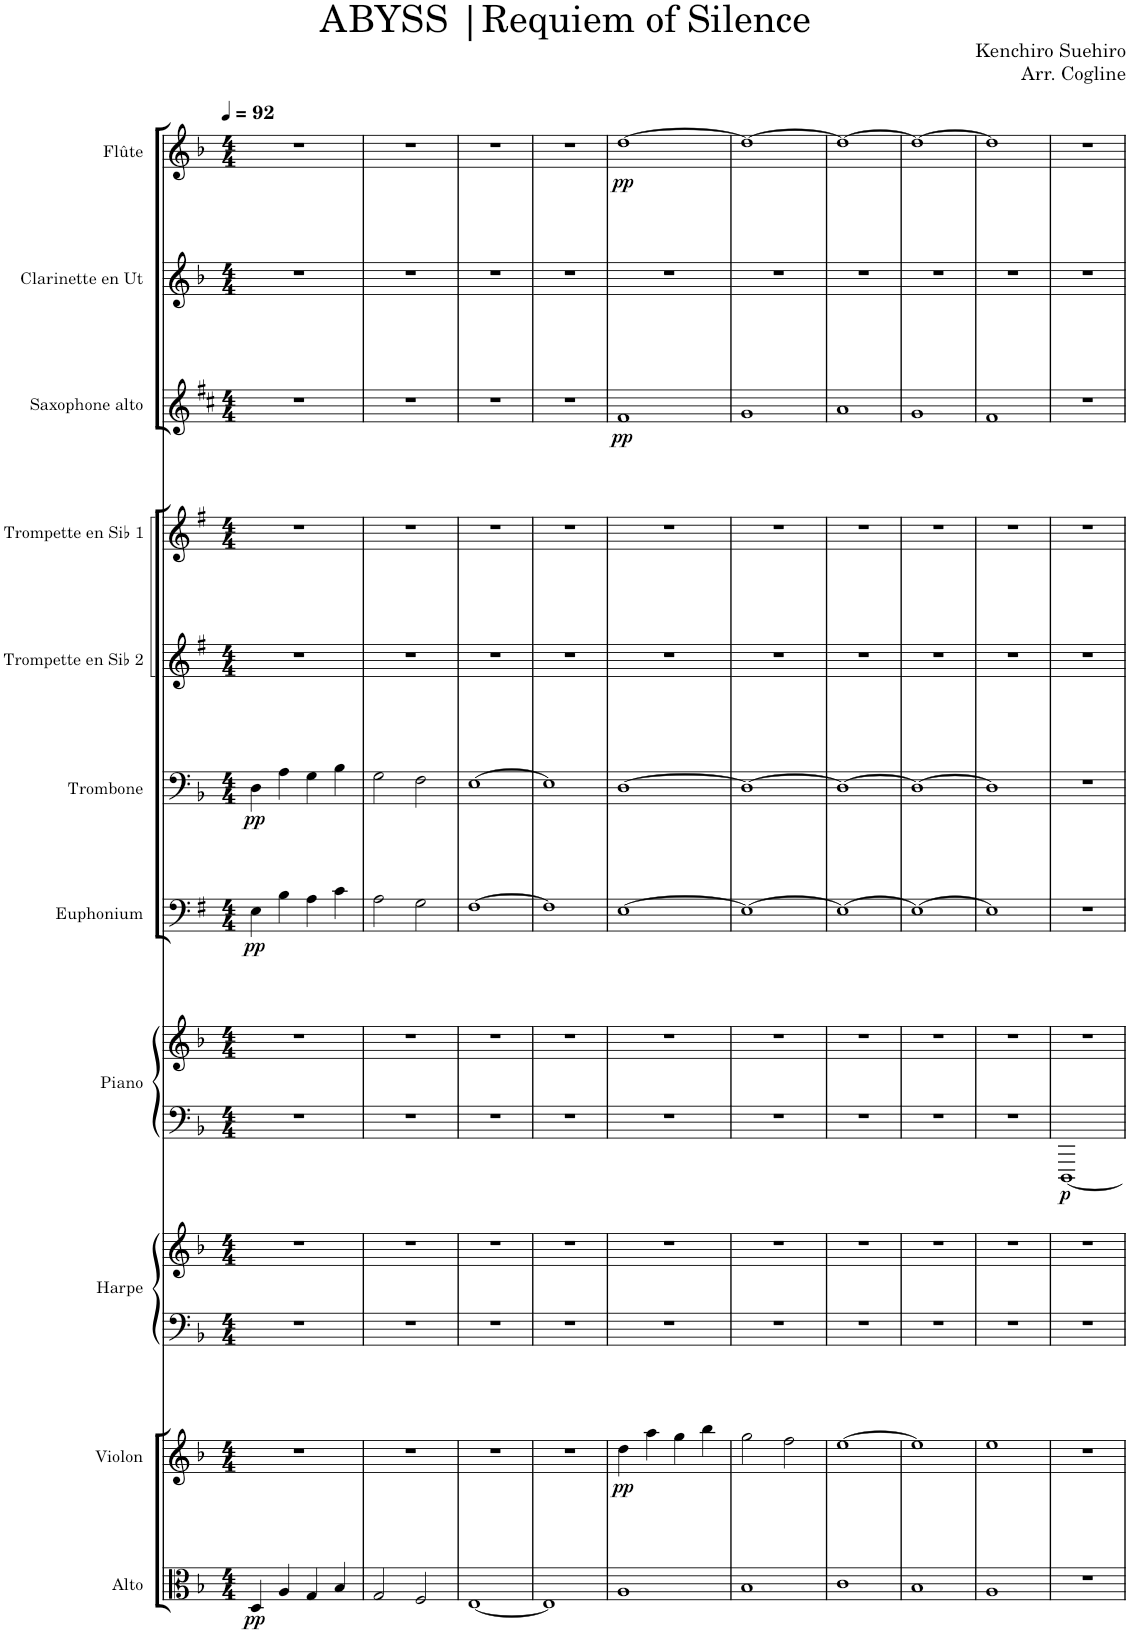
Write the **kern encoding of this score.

**kern	**dynam	**kern	**dynam	**kern	**kern	**kern	**kern	**dynam	**kern	**dynam	**kern	**dynam	**kern	**kern	**kern	**dynam	**kern	**kern	**dynam
*part11	*part11	*part10	*part10	*part9	*part9	*part8	*part8	*part8	*part7	*part7	*part6	*part6	*part5	*part4	*part3	*part3	*part2	*part1	*part1
*staff13	*staff13	*staff12	*staff12	*staff11	*staff10	*staff9	*staff8	*staff8/9	*staff7	*staff7	*staff6	*staff6	*staff5	*staff4	*staff3	*staff3	*staff2	*staff1	*staff1
*I"Alto	*	*I"Violon	*	*I"Harpe	*	*I"Piano	*	*	*I"Euphonium	*	*I"Trombone	*	*I"Trompette en Sib 2	*I"Trompette en Sib 1	*I"Saxophone alto	*	*I"Clarinette en Ut	*I"Flûte	*
*I'Alt.	*	*I'Vln.	*	*I'Hrp.	*	*I'Pia.	*	*	*I'Euph.	*	*I'Tbn.	*	*I'Tpt 2	*I'Tpt 1	*I'Sax. A.	*	*I'Clar.	*I'Fl.	*
*clefC3	*	*clefG2	*	*clefF4	*clefG2	*clefF4	*clefG2	*	*clefF4	*	*clefF4	*	*clefG2	*clefG2	*clefG2	*	*clefG2	*clefG2	*
*	*	*	*	*	*	*	*	*	*Trd1c2	*	*	*	*Trd1c2	*Trd1c2	*Trd5c9	*	*Trd1c2	*	*
*k[b-]	*	*k[b-]	*	*k[b-]	*k[b-]	*k[b-]	*k[b-]	*	*k[f#]	*	*k[b-]	*	*k[f#]	*k[f#]	*k[f#c#]	*	*k[b-]	*k[b-]	*
*M4/4	*	*M4/4	*	*M4/4	*M4/4	*M4/4	*M4/4	*	*M4/4	*	*M4/4	*	*M4/4	*M4/4	*M4/4	*	*M4/4	*M4/4	*
*MM92	*	*MM92	*	*MM92	*MM92	*MM92	*MM92	*	*MM92	*	*MM92	*	*MM92	*MM92	*MM92	*	*MM92	*MM92	*
=1	=1	=1	=1	=1	=1	=1	=1	=1	=1	=1	=1	=1	=1	=1	=1	=1	=1	=1	=1
!	!LO:DY:b	!	!	!	!	!	!	!	!	!LO:DY:b	!	!LO:DY:b	!	!	!	!	!	!	!
4D/	pp	1r	.	1r	1r	1r	1r	.	4E\	pp	4D\	pp	1r	1r	1r	.	1r	1r	.
4A/	.	.	.	.	.	.	.	.	4B\	.	4A\	.	.	.	.	.	.	.	.
4G/	.	.	.	.	.	.	.	.	4A\	.	4G\	.	.	.	.	.	.	.	.
4B-/	.	.	.	.	.	.	.	.	4c\	.	4B-\	.	.	.	.	.	.	.	.
=2	=2	=2	=2	=2	=2	=2	=2	=2	=2	=2	=2	=2	=2	=2	=2	=2	=2	=2	=2
2G/	.	1r	.	1r	1r	1r	1r	.	2A\	.	2G\	.	1r	1r	1r	.	1r	1r	.
2F/	.	.	.	.	.	.	.	.	2G\	.	2F\	.	.	.	.	.	.	.	.
=3	=3	=3	=3	=3	=3	=3	=3	=3	=3	=3	=3	=3	=3	=3	=3	=3	=3	=3	=3
[1E	.	1r	.	1r	1r	1r	1r	.	[1F#	.	[1E	.	1r	1r	1r	.	1r	1r	.
=4	=4	=4	=4	=4	=4	=4	=4	=4	=4	=4	=4	=4	=4	=4	=4	=4	=4	=4	=4
1E]	.	1r	.	1r	1r	1r	1r	.	1F#]	.	1E]	.	1r	1r	1r	.	1r	1r	.
=5	=5	=5	=5	=5	=5	=5	=5	=5	=5	=5	=5	=5	=5	=5	=5	=5	=5	=5	=5
!	!	!	!LO:DY:b	!	!	!	!	!	!	!	!	!	!	!	!	!LO:DY:b	!	!	!LO:DY:b
1A	.	4dd\	pp	1r	1r	1r	1r	.	[1E	.	[1D	.	1r	1r	1f#	pp	1r	[1dd	pp
.	.	4aa\	.	.	.	.	.	.	.	.	.	.	.	.	.	.	.	.	.
.	.	4gg\	.	.	.	.	.	.	.	.	.	.	.	.	.	.	.	.	.
.	.	4bb-\	.	.	.	.	.	.	.	.	.	.	.	.	.	.	.	.	.
=6	=6	=6	=6	=6	=6	=6	=6	=6	=6	=6	=6	=6	=6	=6	=6	=6	=6	=6	=6
1B-	.	2gg\	.	1r	1r	1r	1r	.	1E_	.	1D_	.	1r	1r	1g	.	1r	1dd_	.
.	.	2ff\	.	.	.	.	.	.	.	.	.	.	.	.	.	.	.	.	.
=7	=7	=7	=7	=7	=7	=7	=7	=7	=7	=7	=7	=7	=7	=7	=7	=7	=7	=7	=7
1c	.	[1ee	.	1r	1r	1r	1r	.	1E_	.	1D_	.	1r	1r	1a	.	1r	1dd_	.
=8	=8	=8	=8	=8	=8	=8	=8	=8	=8	=8	=8	=8	=8	=8	=8	=8	=8	=8	=8
1B-	.	1ee]	.	1r	1r	1r	1r	.	1E_	.	1D_	.	1r	1r	1g	.	1r	1dd_	.
=9	=9	=9	=9	=9	=9	=9	=9	=9	=9	=9	=9	=9	=9	=9	=9	=9	=9	=9	=9
1A	.	1ee	.	1r	1r	1r	1r	.	1E]	.	1D]	.	1r	1r	1f#	.	1r	1dd]	.
=10	=10	=10	=10	=10	=10	=10	=10	=10	=10	=10	=10	=10	=10	=10	=10	=10	=10	=10	=10
!	!	!	!	!	!	!	!	!LO:DY:b=2	!	!	!	!	!	!	!	!	!	!	!
1r	.	1r	.	1r	1r	[1DDD	1r	p	1r	.	1r	.	1r	1r	1r	.	1r	1r	.
=	=	=	=	=	=	=	=	=	=	=	=	=	=	=	=	=	=	=	=
*-	*-	*-	*-	*-	*-	*-	*-	*-	*-	*-	*-	*-	*-	*-	*-	*-	*-	*-	*-
